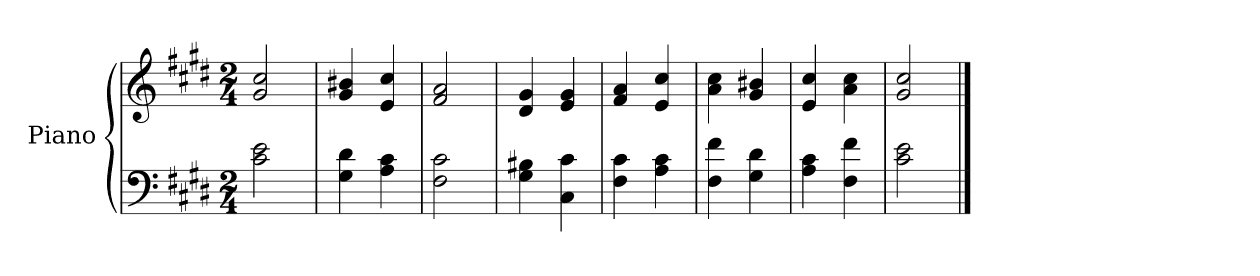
**kern	**kern
*part1	*part1
*staff2	*staff1
*I"Piano	*
*I'Pno.	*
*clefF4	*clefG2
*k[f#c#g#d#]	*k[f#c#g#d#]
*M2/4	*M2/4
=1	=1
2c#\ 2e\	2g#/ 2cc#/
=2	=2
4G#\ 4d#\	4g#/ 4b#X/
4A\ 4c#\	4e/ 4cc#/
=3	=3
2F#\ 2c#\	2f#/ 2a/
=4	=4
4G#\ 4B#X\	4d#/ 4g#/
4C#\ 4c#\	4e/ 4g#/
=5	=5
4F#\ 4c#\	4f#/ 4a/
4A\ 4c#\	4e/ 4cc#/
=6	=6
4F#\ 4f#\	4a\ 4cc#\
4G#\ 4d#\	4g#/ 4b#X/
=7	=7
4A\ 4c#\	4e/ 4cc#/
4F#\ 4f#\	4a\ 4cc#\
=8	=8
2c#\ 2e\	2g#/ 2cc#/
==	==
*-	*-
